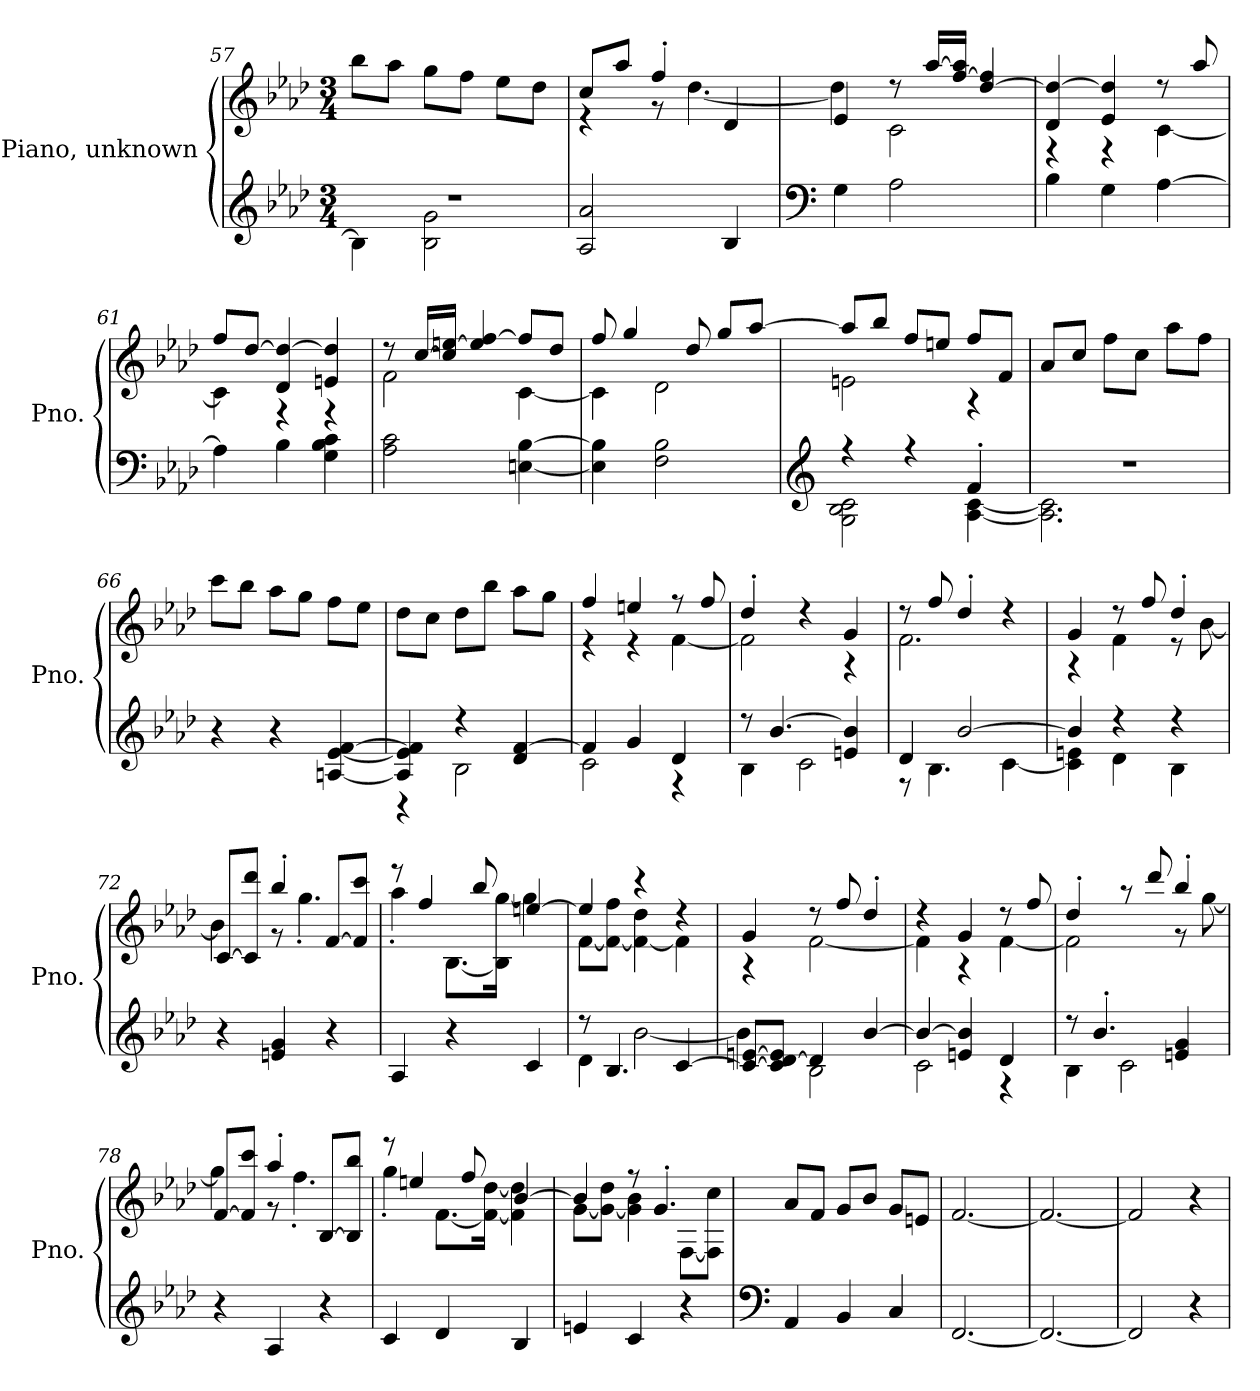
**kern	**kern
*part1	*part1
*staff2	*staff1
*I"Piano, unknown	*
*I'Pno.	*
!!LO:LB:g=z
*clefG2	*clefG2
*k[b-e-a-d-]	*k[b-e-a-d-]
*M3/4	*M3/4
=57	=57
*^	*
2.r	4B-\]	8bb-\L
.	.	8aa-\J
.	2B-\ 2g\	8gg\L
.	.	8ff\J
.	.	8ee-\L
.	.	8dd-\J
*v	*v	*
=58	=58
*	*^
2A-/ 2a-/	8cc/L	4r
.	8aa-/J	.
.	4ff'/	8r
.	.	[4.dd-\
4B-/	4d-/	.
=59	=59	=59
*clefF4	*	*
4G\	4e-/	4dd-\]
2A-\	8r	2c\
.	[16aa-/LL	.
.	[16ff/ 16aa-/]JJ	.
.	[4dd-/ 4ff/]	.
=60	=60	=60
4B-\	4d-/ 4dd-/_	4r
4G\	4e-/ 4dd-/]	4r
[4A-\	8r	[4c\
.	8aa-/	.
=61	=61	=61
4A-\]	8ff/L	4c\]
.	[8dd-/J	.
4B-\	4d-/ 4dd-/_	4r
4G\ 4B-\ 4c\	4en/ 4dd-/]	4r
!!LO:PB:g=z	!!
=62	=62	=62
2A-\ 2c\	8r	2f\
.	[16cc/LL	.
.	16cc/] [16een/JJ	.
.	4ee/] [4ff/	.
[4En\ [4B-\	8ff/L]	[4c\
.	8dd-/J	.
=63	=63	=63
4E\] 4B-\]	8ff/	4c\]
.	4gg/	.
2F\ 2B-\	.	2d-\
.	8dd-/	.
.	8gg/L	.
.	[8aa-/J	.
=64	=64	=64
*clefG2	*	*
*^	*	*
4r	2G\ 2B-\ 2c\	8aa-/L]	2en\
.	.	8bb-/J	.
4r	.	8ff/L	.
.	.	8een/J	.
4f'/	[4A-\ [4c\	8ff/L	4r
.	.	8f/J	.
*	*	*v	*v
=65	=65	=65
2.r	2.A-\] 2.c\]	8a-/L
.	.	8cc/J
.	.	8ff\L
.	.	8cc\J
.	.	8aa-\L
.	.	8ff\J
*v	*v	*
=66	=66
4r	8ccc\L
.	8bb-\J
4r	8aa-\L
.	8gg\J
[4An/ [4e-/ [4f/	8ff\L
.	8ee-\J
!!LO:LB:g=z
=67	=67
*^	*
4A/] 4e-/] 4f/]	4r	8dd-\L
.	.	8cc\J
4r	2B-\	8dd-\L
.	.	8bb-\J
4d-/ [4f/	.	8aa-\L
.	.	8gg\J
=68	=68	=68
*	*	*^
4f/]	2c\	4ff/	4r
4g/	.	4een/	4r
4d-/	4r	8r	[4f\
.	.	8ff/	.
=69	=69	=69	=69
8r	4B-\	4dd-'/	2f\]
[4.b-/	.	.	.
.	2c\	4r	.
4en/ 4b-/]	.	4g/	4r
=70	=70	=70	=70
4d-/	8r	8r	2.f\
.	4.B-\	8ff/	.
[2b-/	.	4dd-'/	.
.	[4c\	4r	.
=71	=71	=71	=71
4b-/]	4c\] 4en\	4g/	4r
4r	4d-\	8r	4f\
.	.	8ff/	.
4r	4B-\	4dd-'/	8r
.	.	.	[8b-\
*v	*v	*	*
=72	=72	=72
4r	[8c/L	4b-\]
.	8c/] 8ddd-/J	.
4en/ 4g/	4bb-'/	8r
.	.	4.gg'\
4r	[8f/L	.
.	8f/] 8ccc/J	.
!!LO:LB:g=z	!!
=73	=73	=73
4A-/	8r	4aa-'\
.	4ff/	.
4r	.	[8.B-\L
.	8bb-/	.
.	.	16B-\] [16gg\Jk
4c/	[4een/	4gg\]
=74	=74	=74
*^	*	*
8r	4d-\	4ee/]	[8f\L
4.B-/	.	.	8f\_ 8ff\J
.	[2b-\	4r	4f\_ 4dd-\
[4c/	.	4r	4f\]
=75	=75	=75	=75
8c/_ [8en/L	4b-\]	4g/	4r
8c/] [8d-/ 8e/]J	.	.	.
4d-/]	2B-\	8r	[2f\
.	.	8ff/	.
[4b-/	.	4dd-'/	.
=76	=76	=76	=76
4b-/_	2c\	4r	4f\]
4en/ 4b-/]	.	4g/	4r
4d-/	4r	8r	[4f\
.	.	8ff/	.
=77	=77	=77	=77
8r	4B-\	4dd-'/	2f\]
4.b-'/	.	.	.
.	2c\	8r	.
.	.	8ddd-/	.
4en/ 4g/	.	4bb-'/	8r
.	.	.	[8gg\
*v	*v	*	*
!!LO:LB:g=z	!!
=78	=78	=78
4r	[8f/L	4gg\]
.	8f/] 8ccc/J	.
4A-/	4aa-'/	8r
.	.	4.ff'\
4r	[8B-/L	.
.	8B-/] 8bb-/J	.
=79	=79	=79
4c/	8r	4gg'\
.	4een/	.
4d-/	.	[8.f\L
.	8ff/	.
.	.	16f\_ [16dd-\Jk
4B-/	[4b-/	4f\] 4dd-\]
=80	=80	=80
4en/	4b-/]	[8g\L
.	.	8g\_ 8dd-\J
4c/	8r	4g\] 4b-\
.	4.g'/	.
4r	.	[8F\L
.	.	8F\] 8cc\J
*	*v	*v
=81	=81
*clefF4	*
4AA-/	8a-/L
.	8f/J
4BB-/	8g/L
.	8b-/J
4C/	8g/L
.	8en/J
=82	=82
[2.FF/	[2.f/
=83	=83
2.FF/_	2.f/_
!!LO:LB:g=z
=84	=84
2FF/]	2f/]
4r	4r
=	=
*-	*-
